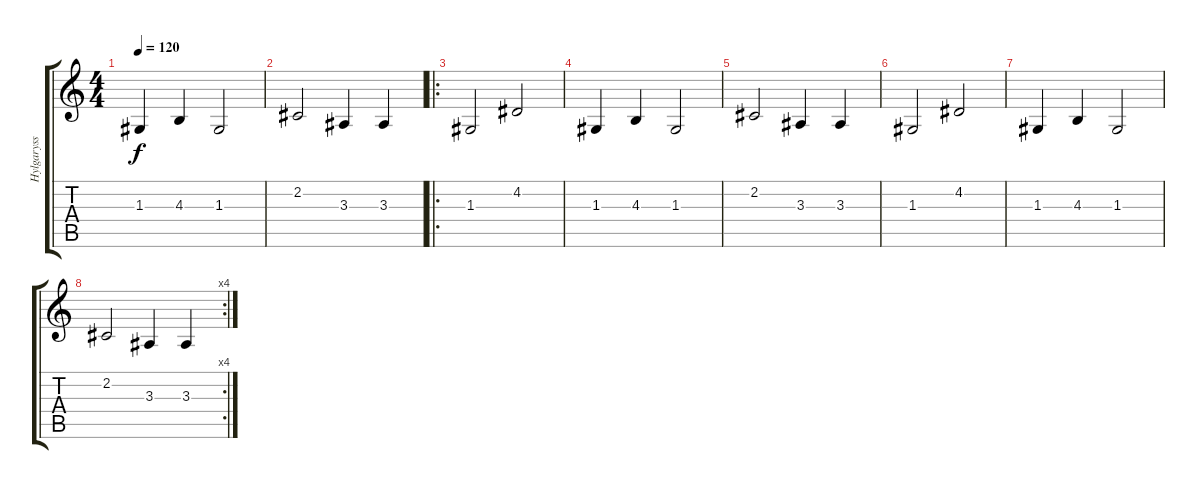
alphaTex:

\track ("Hylgaryss" "Hylgaryss") {instrument acousticgrandpiano}
\staff {score tabs}
\tuning (E4 B3 G3 D3 A2 E2) {hide}
\ts (4 4)
\tempo 120
\clef g2
\ks c
1.3.4{dy f} 4.3.4 1.3.2 |
2.2.2 3.3.4 3.3.4 |
\ro
1.3.2 4.2.2 |
1.3.4 4.3.4 1.3.2 |
2.2.2 3.3.4 3.3.4 |
1.3.2 4.2.2 |
1.3.4 4.3.4 1.3.2 |
\rc 4
2.2.2 3.3.4 3.3.4
